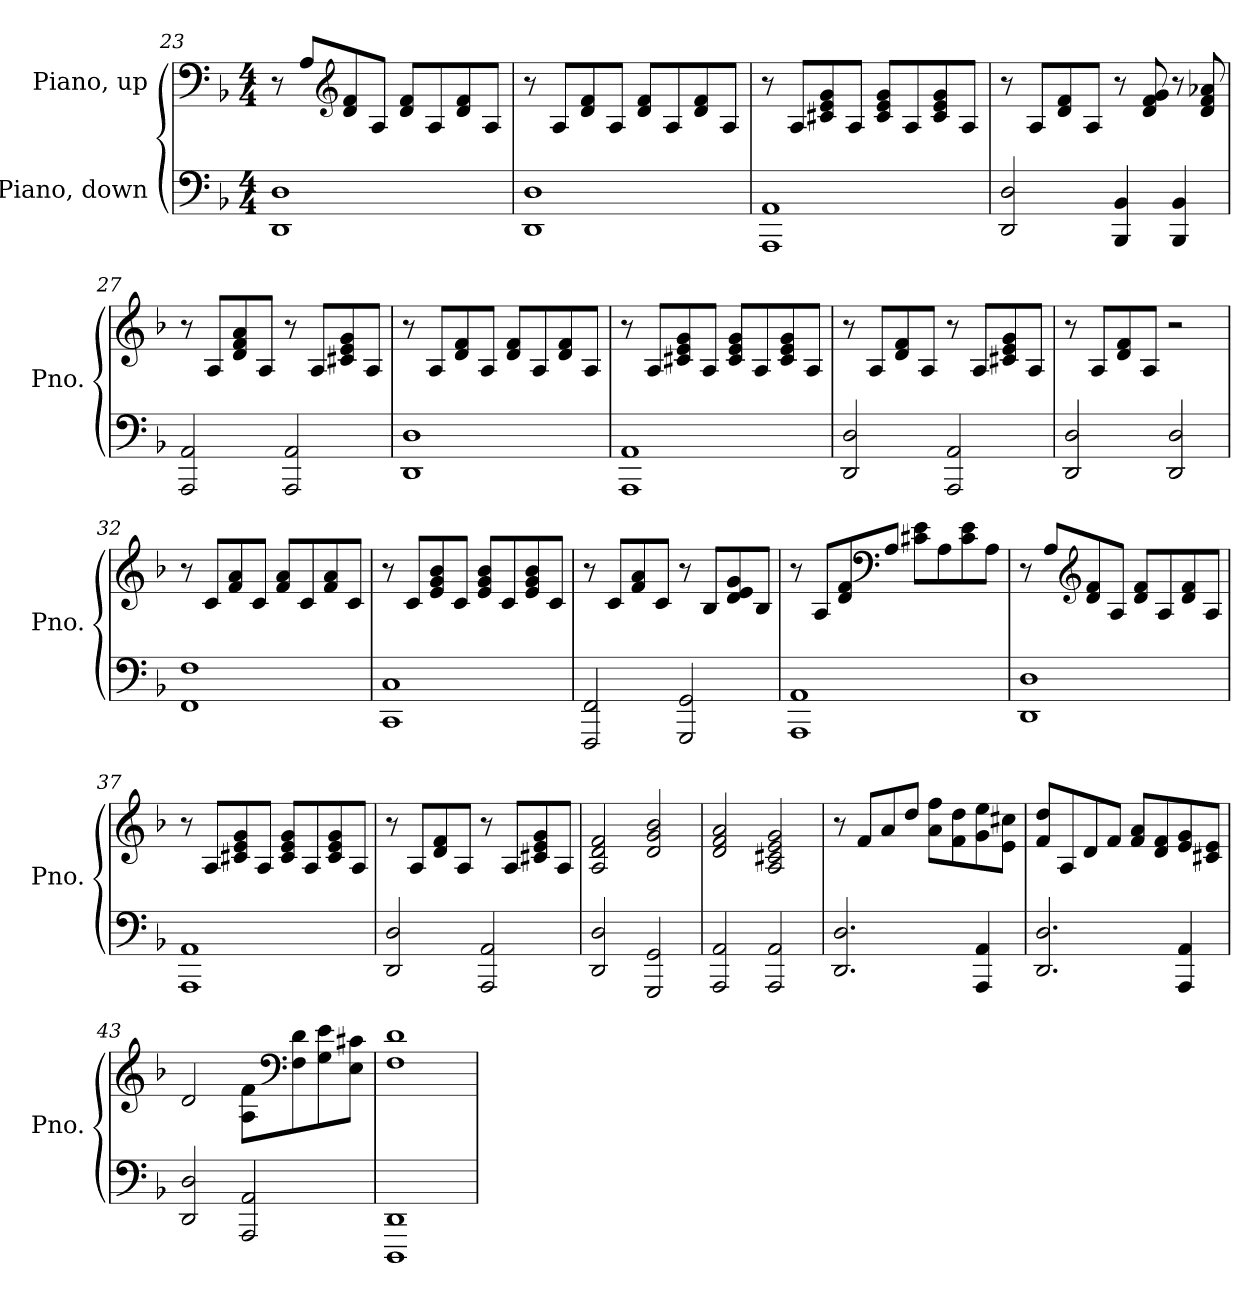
**kern	**kern
*part2	*part1
*staff2	*staff1
*I"Piano, down	*I"Piano, up
*I'Pno.	*I'Pno.
!!LO:LB:g=z
*clefF4	*clefF4
*k[b-]	*k[b-]
*M4/4	*M4/4
=23	=23
1DD 1D	8r
.	8A/L
*	*clefG2
.	8d/ 8f/
.	8A/J
.	8d/ 8f/L
.	8A/
.	8d/ 8f/
.	8A/J
=24	=24
1DD 1D	8r
.	8A/L
.	8d/ 8f/
.	8A/J
.	8d/ 8f/L
.	8A/
.	8d/ 8f/
.	8A/J
=25	=25
1AAA 1AA	8r
.	8A/L
.	8c#X/ 8e/ 8g/
.	8A/J
.	8c#/ 8e/ 8g/L
.	8A/
.	8c#/ 8e/ 8g/
.	8A/J
=26	=26
2DD/ 2D/	8r
.	8A/L
.	8d/ 8f/
.	8A/J
4BBB-/ 4BB-/	8r
.	8d/ 8f/ 8g/
4BBB-/ 4BB-/	8r
.	8d/ 8f/ 8a-X/
!!LO:PB:g=z
=27	=27
2AAA/ 2AA/	8r
.	8A/L
.	8d/ 8f/ 8a/
.	8A/J
2AAA/ 2AA/	8r
.	8A/L
.	8c#X/ 8e/ 8g/
.	8A/J
=28	=28
1DD 1D	8r
.	8A/L
.	8d/ 8f/
.	8A/J
.	8d/ 8f/L
.	8A/
.	8d/ 8f/
.	8A/J
=29	=29
1AAA 1AA	8r
.	8A/L
.	8c#X/ 8e/ 8g/
.	8A/J
.	8c#/ 8e/ 8g/L
.	8A/
.	8c#/ 8e/ 8g/
.	8A/J
=30	=30
2DD/ 2D/	8r
.	8A/L
.	8d/ 8f/
.	8A/J
2AAA/ 2AA/	8r
.	8A/L
.	8c#X/ 8e/ 8g/
.	8A/J
!!LO:LB:g=z
=31	=31
2DD/ 2D/	8r
.	8A/L
.	8d/ 8f/
.	8A/J
2DD/ 2D/	2r
=32	=32
1FF 1F	8r
.	8c/L
.	8f/ 8a/
.	8c/J
.	8f/ 8a/L
.	8c/
.	8f/ 8a/
.	8c/J
=33	=33
1CC 1C	8r
.	8c/L
.	8e/ 8g/ 8b-/
.	8c/J
.	8e/ 8g/ 8b-/L
.	8c/
.	8e/ 8g/ 8b-/
.	8c/J
=34	=34
2FFF/ 2FF/	8r
.	8c/L
.	8f/ 8a/
.	8c/J
2GGG/ 2GG/	8r
.	8B-/L
.	8d/ 8e/ 8g/
.	8B-/J
=35	=35
1AAA 1AA	8r
.	8A/L
.	8d/ 8f/
*	*clefF4
.	8A/J
.	8c#X\ 8e\L
.	8A\
.	8c#\ 8e\
.	8A\J
!!LO:LB:g=z
=36	=36
1DD 1D	8r
.	8A/L
*	*clefG2
.	8d/ 8f/
.	8A/J
.	8d/ 8f/L
.	8A/
.	8d/ 8f/
.	8A/J
=37	=37
1AAA 1AA	8r
.	8A/L
.	8c#X/ 8e/ 8g/
.	8A/J
.	8c#/ 8e/ 8g/L
.	8A/
.	8c#/ 8e/ 8g/
.	8A/J
=38	=38
2DD/ 2D/	8r
.	8A/L
.	8d/ 8f/
.	8A/J
2AAA/ 2AA/	8r
.	8A/L
.	8c#X/ 8e/ 8g/
.	8A/J
=39	=39
2DD/ 2D/	2A/ 2d/ 2f/
2GGG/ 2GG/	2d/ 2g/ 2b-/
=40	=40
2AAA/ 2AA/	2d/ 2f/ 2a/
2AAA/ 2AA/	2A/ 2c#X/ 2e/ 2g/
!!LO:LB:g=z
=41	=41
2.DD/ 2.D/	8r
.	8f/L
.	8a/
.	8dd/J
.	8a\ 8ff\L
.	8f\ 8dd\
4AAA/ 4AA/	8g\ 8ee\
.	8e\ 8cc#X\J
=42	=42
2.DD/ 2.D/	8f/ 8dd/L
.	8A/
.	8d/
.	8f/J
.	8f/ 8a/L
.	8d/ 8f/
4AAA/ 4AA/	8e/ 8g/
.	8c#X/ 8e/J
=43	=43
2DD/ 2D/	2d/
2AAA/ 2AA/	8A\ 8f\L
*	*clefF4
.	8F\ 8d\
.	8G\ 8e\
.	8E\ 8c#X\J
=44	=44
1DDD 1DD	1F 1d
=	=
*-	*-
